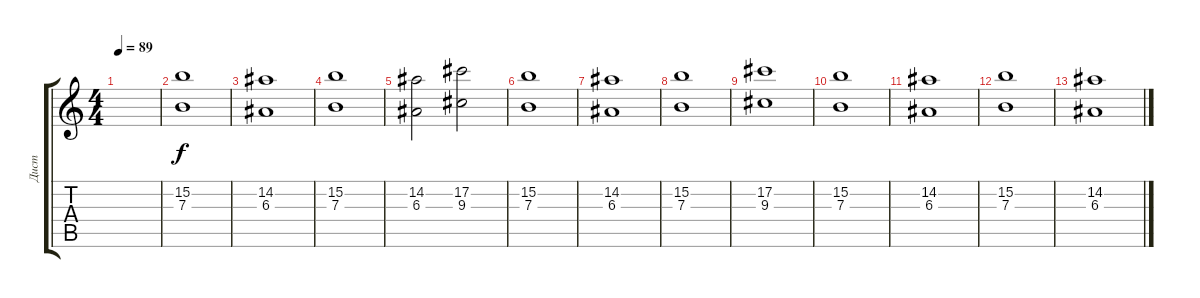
\track ("Дист" "Дист") {instrument distortionguitar}
\staff {score tabs}
\tuning (Db4 Ab3 E3 B2 Gb2 B1) {hide}
\ts (4 4)
\tempo 89
\clef g2
\ks c
|
(15.2 7.3).1 |
(14.2 6.3).1 |
(15.2 7.3).1 |
(14.2 6.3).2 (17.2 9.3).2 |
(15.2 7.3).1 |
(14.2 6.3).1 |
(15.2 7.3).1 |
(17.2 9.3).1 |
(15.2 7.3).1 |
(14.2 6.3).1 |
(15.2 7.3).1 |
(14.2 6.3).1
